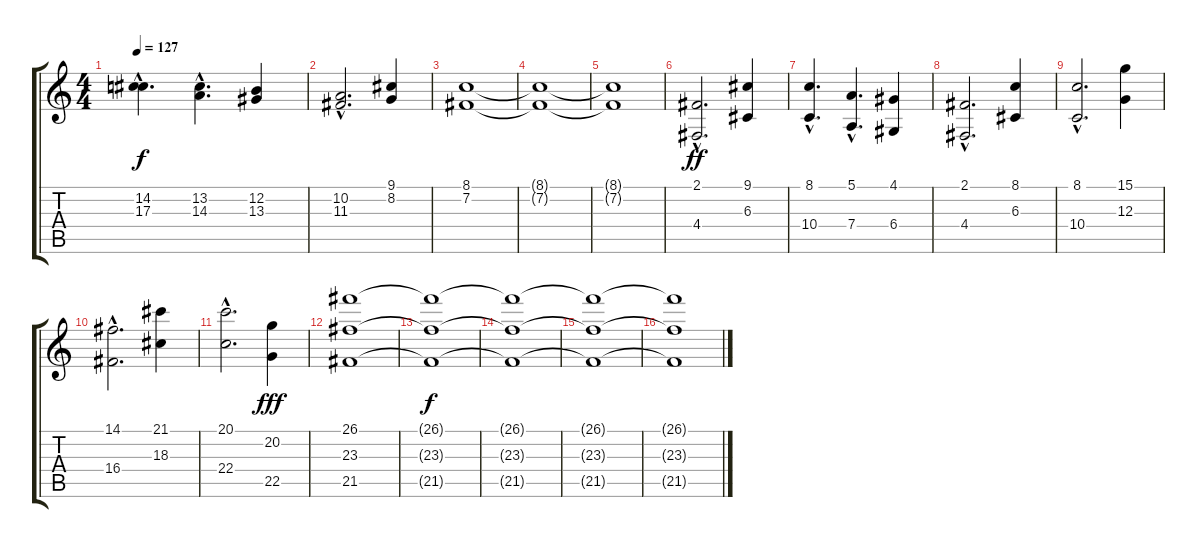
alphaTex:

\track "" {instrument stringensemble1}
\staff {score tabs}
\tuning (E4 B3 G3 D3 A2 E2) {hide}
\ts (4 4)
\tempo 127
\clef g2
\ks c
(14.2{hac} 17.3{hac}).4{d dy f} (13.2{hac} 14.3{hac}).4{d} (12.2 13.3).4 |
(10.2{hac} 11.3{hac}).2{d} (9.1 8.2).4 |
(8.1 7.2).1 |
(8.1{t} 7.2{t}).1 |
(8.1{t} 7.2{t}).1 |
(2.1{hac} 4.4{hac}).2{d dy ff} (9.1 6.3).4 |
(8.1{hac} 10.4{hac}).4{d} (5.1{hac} 7.4{hac}).4{d} (4.1 6.4).4 |
(2.1{hac} 4.4{hac}).2{d} (8.1 6.3).4 |
(8.1{hac} 10.4{hac}).2{d} (15.1 12.3).4 |
(14.1{hac} 16.4{hac}).2{d} (21.1 18.3).4 |
(20.1{hac} 22.4{hac}).2{d} (20.2 22.5).4{dy fff} |
(26.1 23.3 21.5).1 |
(26.1{t} 23.3{t} 21.5{t}).1{dy f} |
(26.1{t} 23.3{t} 21.5{t}).1 |
(26.1{t} 23.3{t} 21.5{t}).1 |
(26.1{t} 23.3{t} 21.5{t}).1
